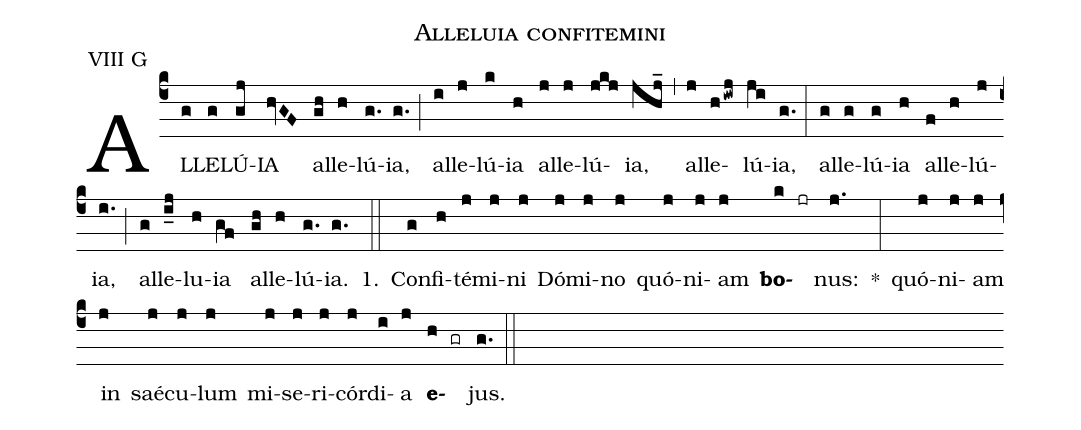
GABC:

name: Alleluia confitemini;
office-part: Antiphona;
mode: 8;
annotation: VIII G;
%%
(c4)
AL(g)LE(g)LÚ(gj)IA(hvGF) al(gh)le(h)lú(g.)ia,(g.) (;)
al(i)le(j)lú(k)ia(h) al(j)le(j)lú(jkj)ia,(jhj_) (,)
al(j)le(hiwj)lú(ji)ia,(g.) (:)
al(g)le(g)lú(g)ia(h) al(f)le(h)lú(j)ia,(i.) (;)
al(g)le(i_j)lu(h)ia(gf) al(gh)le(h)lú(g.)ia.(g.) 1.(::)
Con(g)fi(h)té(j)mi(j)ni(j) Dó(j)mi(j)no(j) quó(j)ni(j)am(j) <b>bo</b>(k)(jr)nus:(j.) *(:)
quó(j)ni(j)am(j) in(j) saé(j)cu(j)lum(j) mi(j)se(j)ri(j)cór(j)di(i)a(j) <b>e</b>(h)(gr)jus.(g.) (::)
